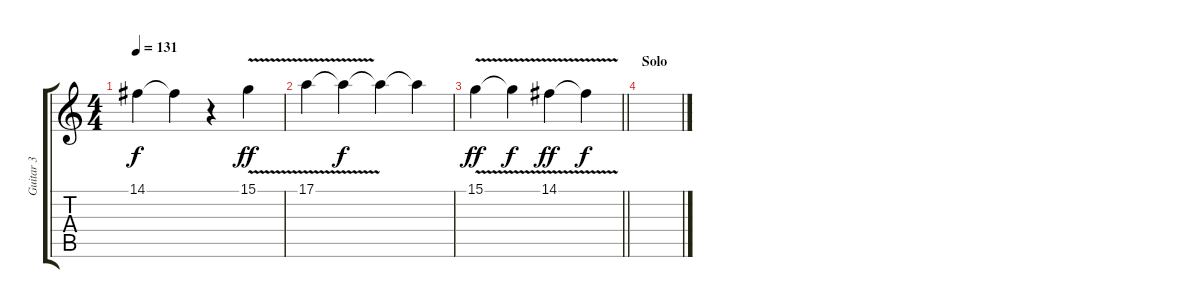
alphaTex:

\track ("Guitar 3" "Guitar 3") {instrument lead5charang}
\staff {score tabs}
\tuning (E4 B3 G3 D3 A2 E2) {hide}
\ts (4 4)
\tempo 131
\clef g2
\ks c
14.1{t}.4{dy f} 14.1{t}.4 r.4 15.1{v}.4{dy ff volume 14} |
17.1{v}.4 17.1{t}.4{dy f volume 7} 17.1{t}.4 17.1{t}.4 |
\barLineRight lightlight
15.1{v}.4{dy ff volume 14} 15.1{t}.4{dy f volume 10} 14.1{v}.4{dy ff volume 14} 14.1{t}.4{dy f volume 11} |
\section ("" "Solo")
